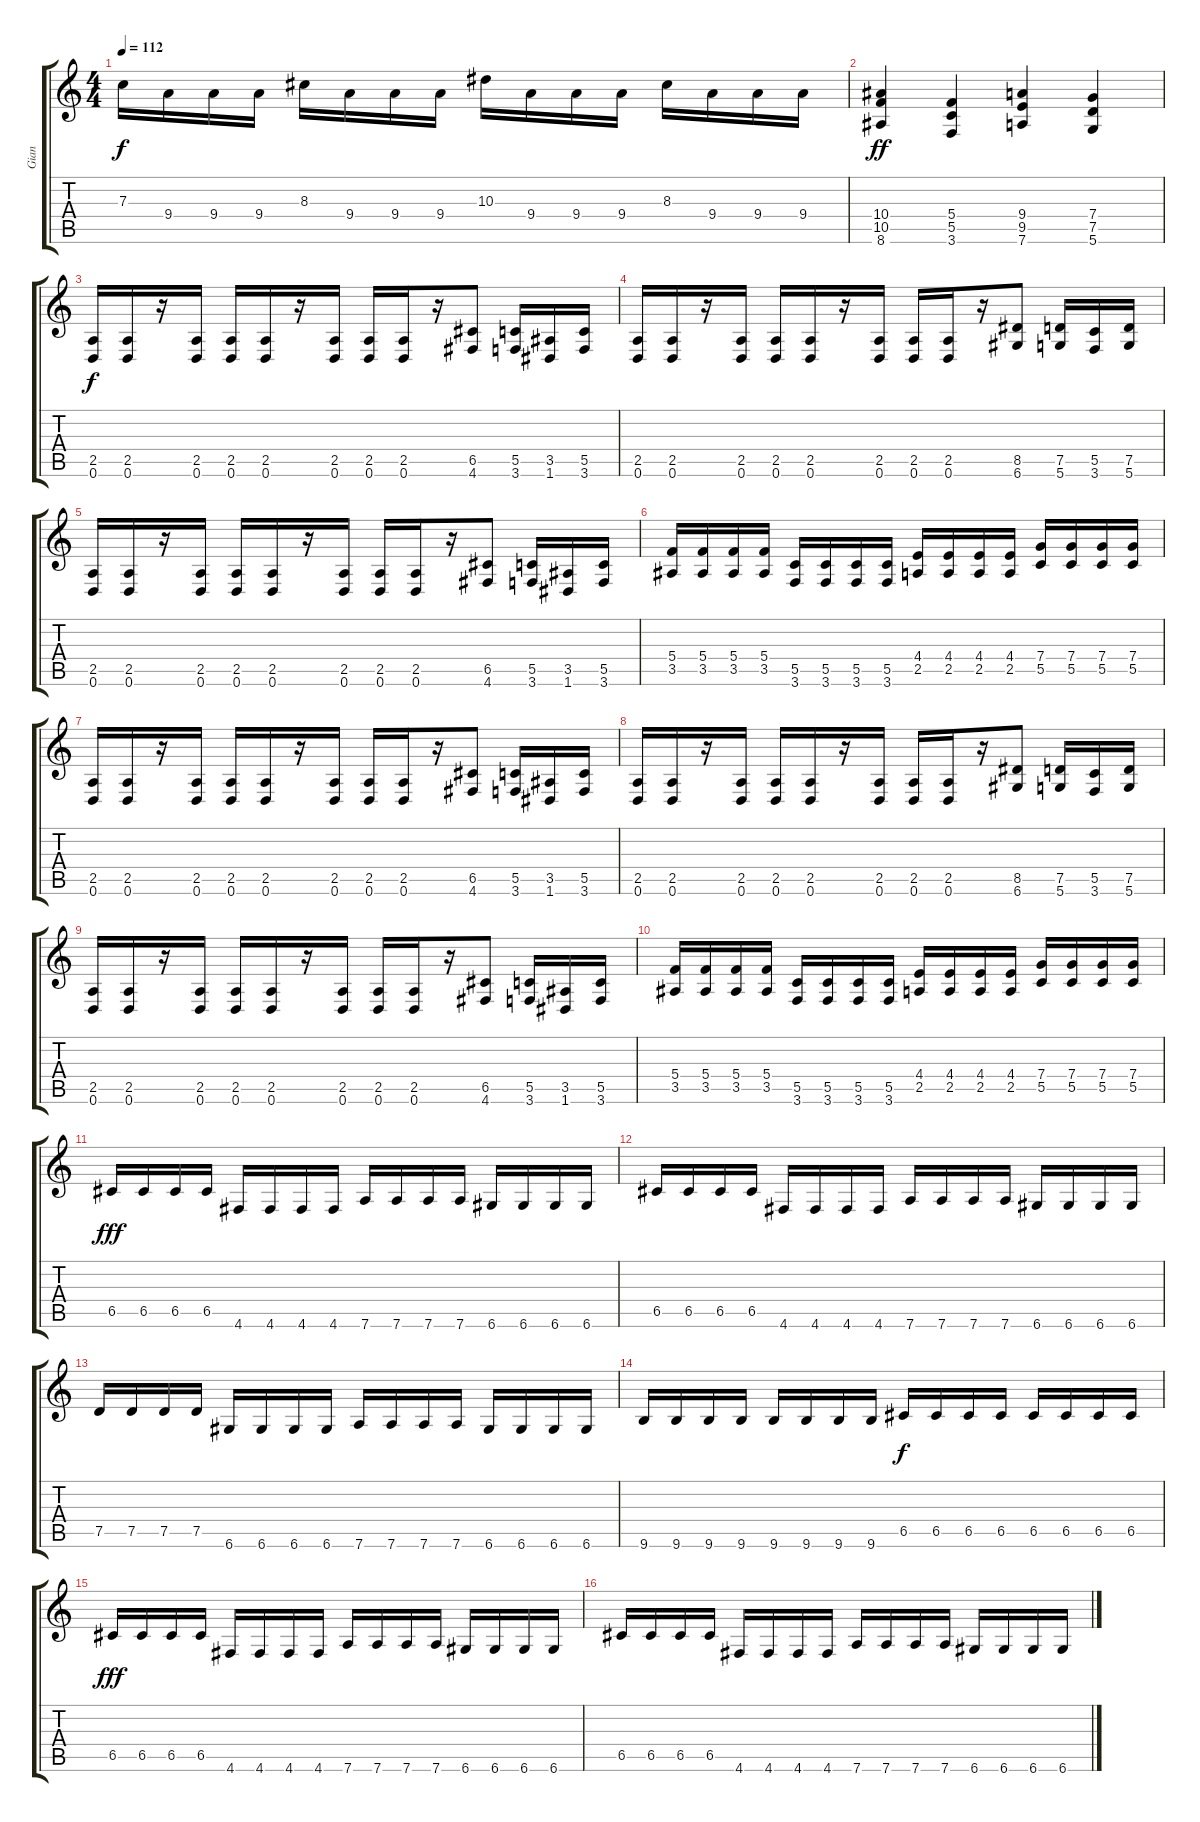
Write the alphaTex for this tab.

\track ("Gian" "Gian") {instrument distortionguitar}
\staff {score tabs}
\tuning (D4 A3 F3 C3 G2 D2) {hide}
\ts (4 4)
\tempo 112
\clef g2
\ks c
7.3.16{dy f} 9.4.16 9.4.16 9.4.16 8.3.16 9.4.16 9.4.16 9.4.16 10.3.16 9.4.16 9.4.16 9.4.16 8.3.16 9.4.16 9.4.16 9.4.16 |
(10.4 10.5 8.6).4{dy ff} (5.4 5.5 3.6).4 (9.4 9.5 7.6).4 (7.4 7.5 5.6).4 |
(2.5 0.6).16{dy f} (2.5 0.6).16 r.16 (2.5 0.6).16 (2.5 0.6).16 (2.5 0.6).16 r.16 (2.5 0.6).16 (2.5 0.6).16 (2.5 0.6).16 r.16 (6.5 4.6).8 (5.5 3.6).16 (3.5 1.6).16 (5.5 3.6).16 |
(2.5 0.6).16 (2.5 0.6).16 r.16 (2.5 0.6).16 (2.5 0.6).16 (2.5 0.6).16 r.16 (2.5 0.6).16 (2.5 0.6).16 (2.5 0.6).16 r.16 (8.5 6.6).8 (7.5 5.6).16 (5.5 3.6).16 (7.5 5.6).16 |
(2.5 0.6).16 (2.5 0.6).16 r.16 (2.5 0.6).16 (2.5 0.6).16 (2.5 0.6).16 r.16 (2.5 0.6).16 (2.5 0.6).16 (2.5 0.6).16 r.16 (6.5 4.6).8 (5.5 3.6).16 (3.5 1.6).16 (5.5 3.6).16 |
(5.4 3.5).16 (5.4 3.5).16 (5.4 3.5).16 (5.4 3.5).16 (5.5 3.6).16 (5.5 3.6).16 (5.5 3.6).16 (5.5 3.6).16 (4.4 2.5).16 (4.4 2.5).16 (4.4 2.5).16 (4.4 2.5).16 (7.4 5.5).16 (7.4 5.5).16 (7.4 5.5).16 (7.4 5.5).16 |
(2.5 0.6).16 (2.5 0.6).16 r.16 (2.5 0.6).16 (2.5 0.6).16 (2.5 0.6).16 r.16 (2.5 0.6).16 (2.5 0.6).16 (2.5 0.6).16 r.16 (6.5 4.6).8 (5.5 3.6).16 (3.5 1.6).16 (5.5 3.6).16 |
(2.5 0.6).16 (2.5 0.6).16 r.16 (2.5 0.6).16 (2.5 0.6).16 (2.5 0.6).16 r.16 (2.5 0.6).16 (2.5 0.6).16 (2.5 0.6).16 r.16 (8.5 6.6).8 (7.5 5.6).16 (5.5 3.6).16 (7.5 5.6).16 |
(2.5 0.6).16 (2.5 0.6).16 r.16 (2.5 0.6).16 (2.5 0.6).16 (2.5 0.6).16 r.16 (2.5 0.6).16 (2.5 0.6).16 (2.5 0.6).16 r.16 (6.5 4.6).8 (5.5 3.6).16 (3.5 1.6).16 (5.5 3.6).16 |
(5.4 3.5).16 (5.4 3.5).16 (5.4 3.5).16 (5.4 3.5).16 (5.5 3.6).16 (5.5 3.6).16 (5.5 3.6).16 (5.5 3.6).16 (4.4 2.5).16 (4.4 2.5).16 (4.4 2.5).16 (4.4 2.5).16 (7.4 5.5).16 (7.4 5.5).16 (7.4 5.5).16 (7.4 5.5).16 |
6.5.16{dy fff} 6.5.16 6.5.16 6.5.16 4.6.16 4.6.16 4.6.16 4.6.16 7.6.16 7.6.16 7.6.16 7.6.16 6.6.16 6.6.16 6.6.16 6.6.16 |
6.5.16 6.5.16 6.5.16 6.5.16 4.6.16 4.6.16 4.6.16 4.6.16 7.6.16 7.6.16 7.6.16 7.6.16 6.6.16 6.6.16 6.6.16 6.6.16 |
7.5.16 7.5.16 7.5.16 7.5.16 6.6.16 6.6.16 6.6.16 6.6.16 7.6.16 7.6.16 7.6.16 7.6.16 6.6.16 6.6.16 6.6.16 6.6.16 |
9.6.16 9.6.16 9.6.16 9.6.16 9.6.16 9.6.16 9.6.16 9.6.16 6.5.16{dy f} 6.5.16 6.5.16 6.5.16 6.5.16 6.5.16 6.5.16 6.5.16 |
6.5.16{dy fff} 6.5.16 6.5.16 6.5.16 4.6.16 4.6.16 4.6.16 4.6.16 7.6.16 7.6.16 7.6.16 7.6.16 6.6.16 6.6.16 6.6.16 6.6.16 |
6.5.16 6.5.16 6.5.16 6.5.16 4.6.16 4.6.16 4.6.16 4.6.16 7.6.16 7.6.16 7.6.16 7.6.16 6.6.16 6.6.16 6.6.16 6.6.16
